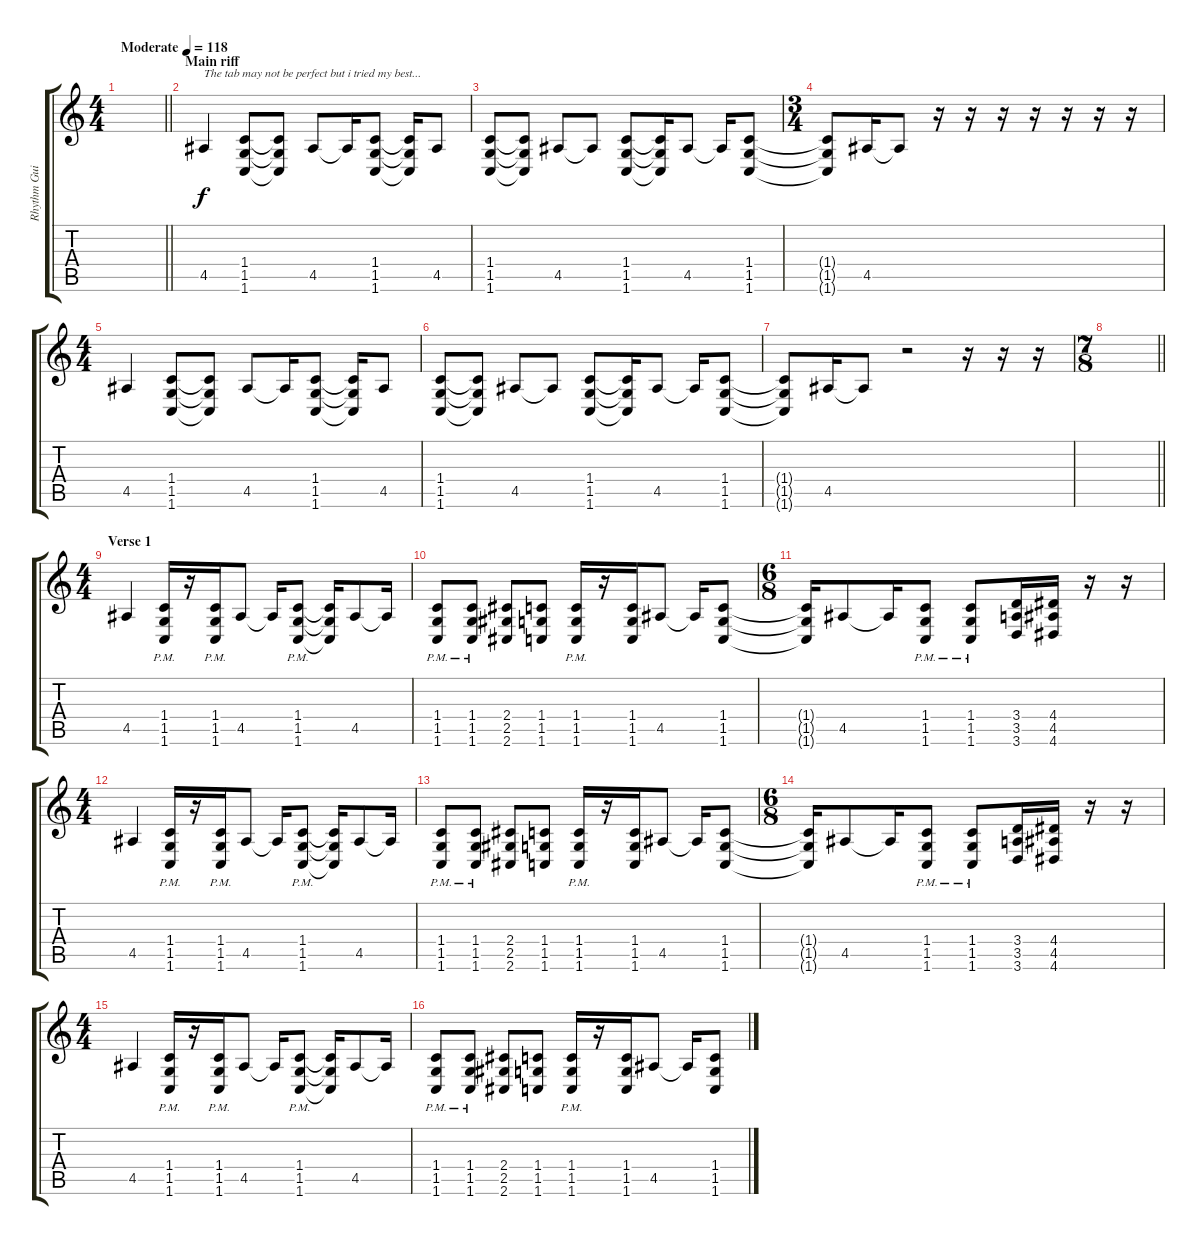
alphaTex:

\track ("Rhythm Guitar" "Rhythm Gui") {instrument distortionguitar}
\staff {score tabs}
\tuning (Db4 Ab3 E3 B2 Gb2 B1) {hide}
\ts (4 4)
\tempo (118 "Moderate")
\clef g2
\barLineRight lightlight
\ks c
|
\section ("" "Main riff")
4.5.4{txt "The tab may not be perfect but i tried my best..." volume 16 balance 16} (1.4 1.5 1.6).8 (1.4{t} 1.5{t} 1.6{t}).8 4.5.8 4.5{t}.16 (1.4 1.5 1.6).8 (1.4{t} 1.5{t} 1.6{t}).16 4.5.8 |
(1.4 1.5 1.6).8 (1.4{t} 1.5{t} 1.6{t}).8 4.5.8 4.5{t}.8 (1.4 1.5 1.6).8 (1.4{t} 1.5{t} 1.6{t}).16 4.5.8 4.5{t}.16 (1.4 1.5 1.6).8 |
\ts (3 4)
(1.4{t} 1.5{t} 1.6{t}).8 4.5.16 4.5{t}.8 r.16 r.16 r.16 r.16 r.16 r.16 r.16 |
\ts (4 4)
4.5.4 (1.4 1.5 1.6).8 (1.4{t} 1.5{t} 1.6{t}).8 4.5.8 4.5{t}.16 (1.4 1.5 1.6).8 (1.4{t} 1.5{t} 1.6{t}).16 4.5.8 |
(1.4 1.5 1.6).8 (1.4{t} 1.5{t} 1.6{t}).8 4.5.8 4.5{t}.8 (1.4 1.5 1.6).8 (1.4{t} 1.5{t} 1.6{t}).16 4.5.8 4.5{t}.16 (1.4 1.5 1.6).8 |
(1.4{t} 1.5{t} 1.6{t}).8 4.5.16 4.5{t}.8 r.2 r.16 r.16 r.16 |
\ts (7 8)
\barLineRight lightlight
|
\ts (4 4)
\section ("" "Verse 1")
4.5.4 (1.4{pm} 1.5{pm} 1.6{pm}).16 r.16 (1.4{pm} 1.5{pm} 1.6{pm}).16 4.5.8 4.5{t}.16 (1.4{pm} 1.5{pm} 1.6{pm}).8 (1.4{t} 1.5{t} 1.6{t}).16 4.5.8 4.5{t}.16 |
(1.4{pm} 1.5{pm} 1.6{pm}).8 (1.4{pm} 1.5{pm} 1.6{pm}).8 (2.4 2.5 2.6).8 (1.4 1.5 1.6).8 (1.4{pm} 1.5{pm} 1.6{pm}).16 r.16 (1.4 1.5 1.6).16 4.5.8 4.5{t}.16 (1.4 1.5 1.6).8 |
\ts (6 8)
(1.4{t} 1.5{t} 1.6{t}).16 4.5.8 4.5{t}.16 (1.4{pm} 1.5{pm} 1.6{pm}).8 (1.4{pm} 1.5{pm} 1.6{pm}).8 (3.4 3.5 3.6).16 (4.4 4.5 4.6).16 r.16 r.16 |
\ts (4 4)
4.5.4 (1.4{pm} 1.5{pm} 1.6{pm}).16 r.16 (1.4{pm} 1.5{pm} 1.6{pm}).16 4.5.8 4.5{t}.16 (1.4{pm} 1.5{pm} 1.6{pm}).8 (1.4{t} 1.5{t} 1.6{t}).16 4.5.8 4.5{t}.16 |
(1.4{pm} 1.5{pm} 1.6{pm}).8 (1.4{pm} 1.5{pm} 1.6{pm}).8 (2.4 2.5 2.6).8 (1.4 1.5 1.6).8 (1.4{pm} 1.5{pm} 1.6{pm}).16 r.16 (1.4 1.5 1.6).16 4.5.8 4.5{t}.16 (1.4 1.5 1.6).8 |
\ts (6 8)
(1.4{t} 1.5{t} 1.6{t}).16 4.5.8 4.5{t}.16 (1.4{pm} 1.5{pm} 1.6{pm}).8 (1.4{pm} 1.5{pm} 1.6{pm}).8 (3.4 3.5 3.6).16 (4.4 4.5 4.6).16 r.16 r.16 |
\ts (4 4)
4.5.4 (1.4{pm} 1.5{pm} 1.6{pm}).16 r.16 (1.4{pm} 1.5{pm} 1.6{pm}).16 4.5.8 4.5{t}.16 (1.4{pm} 1.5{pm} 1.6{pm}).8 (1.4{t} 1.5{t} 1.6{t}).16 4.5.8 4.5{t}.16 |
(1.4{pm} 1.5{pm} 1.6{pm}).8 (1.4{pm} 1.5{pm} 1.6{pm}).8 (2.4 2.5 2.6).8 (1.4 1.5 1.6).8 (1.4{pm} 1.5{pm} 1.6{pm}).16 r.16 (1.4 1.5 1.6).16 4.5.8 4.5{t}.16 (1.4 1.5 1.6).8
